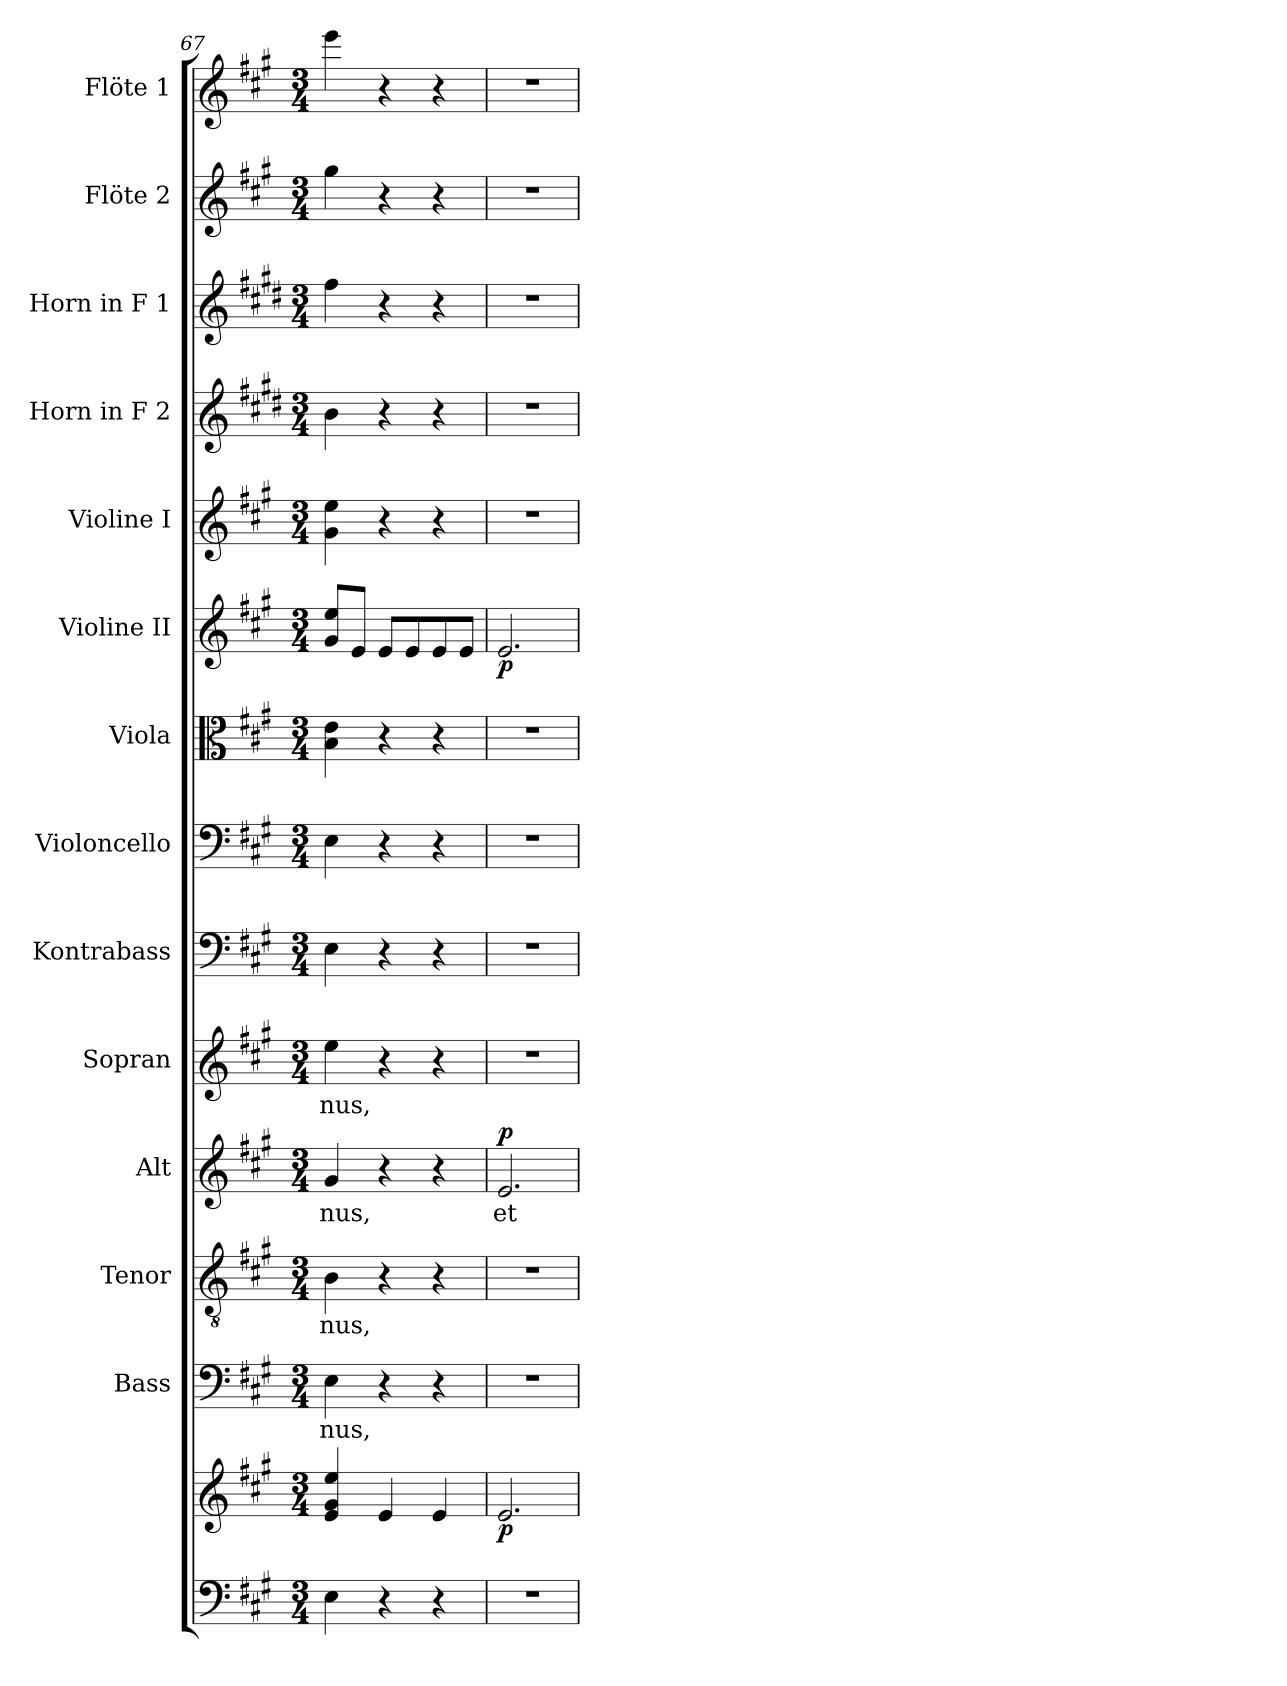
**kern	**kern	**dynam	**kern	**text	**kern	**text	**kern	**text	**dynam	**kern	**text	**kern	**kern	**kern	**kern	**dynam	**kern	**kern	**kern	**kern	**kern
*part14	*part14	*part14	*part13	*part13	*part12	*part12	*part11	*part11	*part11	*part10	*part10	*part9	*part8	*part7	*part6	*part6	*part5	*part4	*part3	*part2	*part1
*staff15	*staff14	*staff14/15	*staff13	*staff13	*staff12	*staff12	*staff11	*staff11	*staff11	*staff10	*staff10	*staff9	*staff8	*staff7	*staff6	*staff6	*staff5	*staff4	*staff3	*staff2	*staff1
*	*	*	*I"Bass	*	*I"Tenor	*	*I"Alt	*	*	*I"Sopran	*	*I"Kontrabass	*I"Violoncello	*I"Viola	*I"Violine II	*	*I"Violine I	*I"Horn in F 2	*I"Horn in F 1	*I"Flöte 2	*I"Flöte 1
*	*	*	*I'B.	*	*I'T.	*	*I'A.	*	*	*I'S.	*	*I'Kb.	*I'Vc.	*I'Vla.	*I'Vl. II	*	*I'Vl. I	*	*	*I'Fl. 2	*I'Fl. 1
!!LO:PB:g=z
*clefF4	*clefG2	*	*clefF4	*	*clefGv2	*	*clefG2	*	*	*clefG2	*	*clefF4	*clefF4	*clefC3	*clefG2	*	*clefG2	*clefG2	*clefG2	*clefG2	*clefG2
*	*	*	*	*	*	*	*	*	*	*	*	*ITrd7c12	*	*	*	*	*	*ITrd4c7	*ITrd4c7	*	*
*k[f#c#g#]	*k[f#c#g#]	*	*k[f#c#g#]	*	*k[f#c#g#]	*	*k[f#c#g#]	*	*	*k[f#c#g#]	*	*k[f#c#g#]	*k[f#c#g#]	*k[f#c#g#]	*k[f#c#g#]	*	*k[f#c#g#]	*k[f#c#g#]	*k[f#c#g#]	*k[f#c#g#]	*k[f#c#g#]
*A:	*A:	*	*A:	*	*A:	*	*A:	*	*	*A:	*	*A:	*A:	*A:	*A:	*	*A:	*A:	*A:	*A:	*A:
*M3/4	*M3/4	*	*M3/4	*	*M3/4	*	*M3/4	*	*	*M3/4	*	*M3/4	*M3/4	*M3/4	*M3/4	*	*M3/4	*M3/4	*M3/4	*M3/4	*M3/4
=67	=67	=67	=67	=67	=67	=67	=67	=67	=67	=67	=67	=67	=67	=67	=67	=67	=67	=67	=67	=67	=67
!	!	!	!	!LO:LY:b	!	!LO:LY:b	!	!LO:LY:b	!	!	!LO:LY:b	!	!	!	!	!	!	!	!	!	!
4E\	4e/ 4g#/ 4ee/	.	4E\	-nus,	4B\	-nus,	4g#/	-nus,	.	4ee\	-nus,	4EE\	4E\	4B\ 4e\	8g#/ 8ee/L	.	4g#\ 4ee\	4e\	4b\	4gg#\	4eee\
.	.	.	.	.	.	.	.	.	.	.	.	.	.	.	8e/J	.	.	.	.	.	.
4r	4e/	.	4r	.	4r	.	4r	.	.	4r	.	4r	4r	4r	8e/L	.	4r	4r	4r	4r	4r
.	.	.	.	.	.	.	.	.	.	.	.	.	.	.	8e/	.	.	.	.	.	.
4r	4e/	.	4r	.	4r	.	4r	.	.	4r	.	4r	4r	4r	8e/	.	4r	4r	4r	4r	4r
.	.	.	.	.	.	.	.	.	.	.	.	.	.	.	8e/J	.	.	.	.	.	.
=68	=68	=68	=68	=68	=68	=68	=68	=68	=68	=68	=68	=68	=68	=68	=68	=68	=68	=68	=68	=68	=68
!	!	!LO:DY:b	!	!	!	!	!	!LO:LY:b	!LO:DY:a	!	!	!	!	!	!	!LO:DY:b	!	!	!	!	!
2.r	2.e/	p	2.r	.	2.r	.	2.e/	et	p	2.r	.	2.r	2.r	2.r	2.e/	p	2.r	2.r	2.r	2.r	2.r
=	=	=	=	=	=	=	=	=	=	=	=	=	=	=	=	=	=	=	=	=	=
*-	*-	*-	*-	*-	*-	*-	*-	*-	*-	*-	*-	*-	*-	*-	*-	*-	*-	*-	*-	*-	*-
